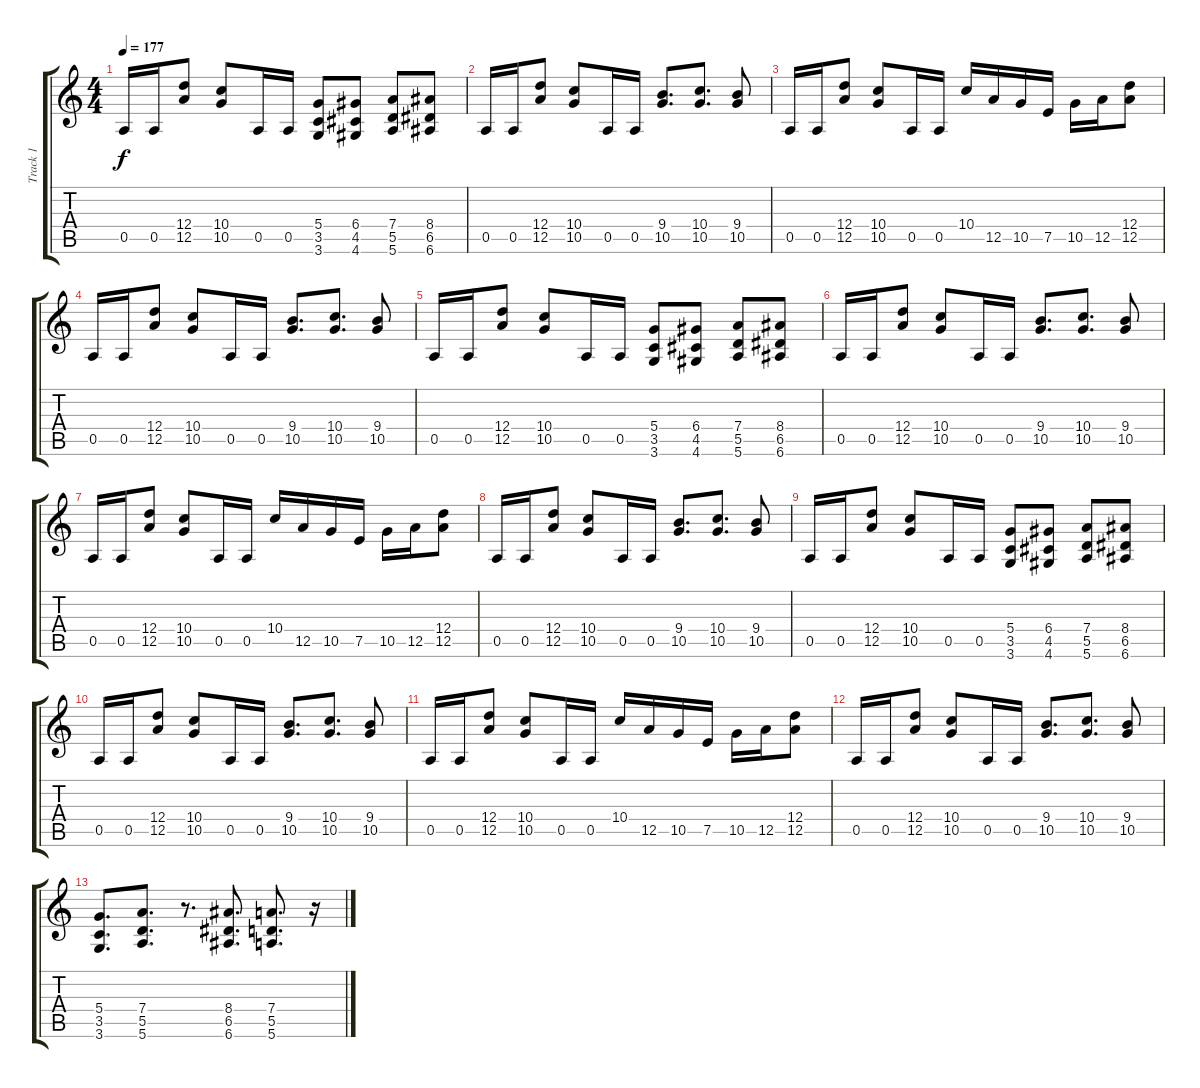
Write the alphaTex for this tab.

\track ("Track 1" "Track 1") {instrument distortionguitar}
\staff {score tabs}
\tuning (E4 B3 G3 D3 A2 E2) {hide}
\ts (4 4)
\tempo 177
\clef g2
\ks c
0.5.16{dy f} 0.5.16 (12.4 12.5).8 (10.4 10.5).8 0.5.16 0.5.16 (5.4 3.5 3.6).8 (6.4 4.5 4.6).8 (7.4 5.5 5.6).8 (8.4 6.5 6.6).8 |
0.5.16 0.5.16 (12.4 12.5).8 (10.4 10.5).8 0.5.16 0.5.16 (9.4 10.5).8{d} (10.4 10.5).8{d} (9.4 10.5).8 |
0.5.16 0.5.16 (12.4 12.5).8 (10.4 10.5).8 0.5.16 0.5.16 10.4.16 12.5.16 10.5.16 7.5.16 10.5.16 12.5.16 (12.4 12.5).8 |
0.5.16 0.5.16 (12.4 12.5).8 (10.4 10.5).8 0.5.16 0.5.16 (9.4 10.5).8{d} (10.4 10.5).8{d} (9.4 10.5).8 |
0.5.16 0.5.16 (12.4 12.5).8 (10.4 10.5).8 0.5.16 0.5.16 (5.4 3.5 3.6).8 (6.4 4.5 4.6).8 (7.4 5.5 5.6).8 (8.4 6.5 6.6).8 |
0.5.16 0.5.16 (12.4 12.5).8 (10.4 10.5).8 0.5.16 0.5.16 (9.4 10.5).8{d} (10.4 10.5).8{d} (9.4 10.5).8 |
0.5.16 0.5.16 (12.4 12.5).8 (10.4 10.5).8 0.5.16 0.5.16 10.4.16 12.5.16 10.5.16 7.5.16 10.5.16 12.5.16 (12.4 12.5).8 |
0.5.16 0.5.16 (12.4 12.5).8 (10.4 10.5).8 0.5.16 0.5.16 (9.4 10.5).8{d} (10.4 10.5).8{d} (9.4 10.5).8 |
0.5.16 0.5.16 (12.4 12.5).8 (10.4 10.5).8 0.5.16 0.5.16 (5.4 3.5 3.6).8 (6.4 4.5 4.6).8 (7.4 5.5 5.6).8 (8.4 6.5 6.6).8 |
0.5.16 0.5.16 (12.4 12.5).8 (10.4 10.5).8 0.5.16 0.5.16 (9.4 10.5).8{d} (10.4 10.5).8{d} (9.4 10.5).8 |
0.5.16 0.5.16 (12.4 12.5).8 (10.4 10.5).8 0.5.16 0.5.16 10.4.16 12.5.16 10.5.16 7.5.16 10.5.16 12.5.16 (12.4 12.5).8 |
0.5.16 0.5.16 (12.4 12.5).8 (10.4 10.5).8 0.5.16 0.5.16 (9.4 10.5).8{d} (10.4 10.5).8{d} (9.4 10.5).8 |
(5.4 3.5 3.6).8{d} (7.4 5.5 5.6).8{d} r.8{d} (8.4 6.5 6.6).8{d} (7.4 5.5 5.6).8{d} r.16
